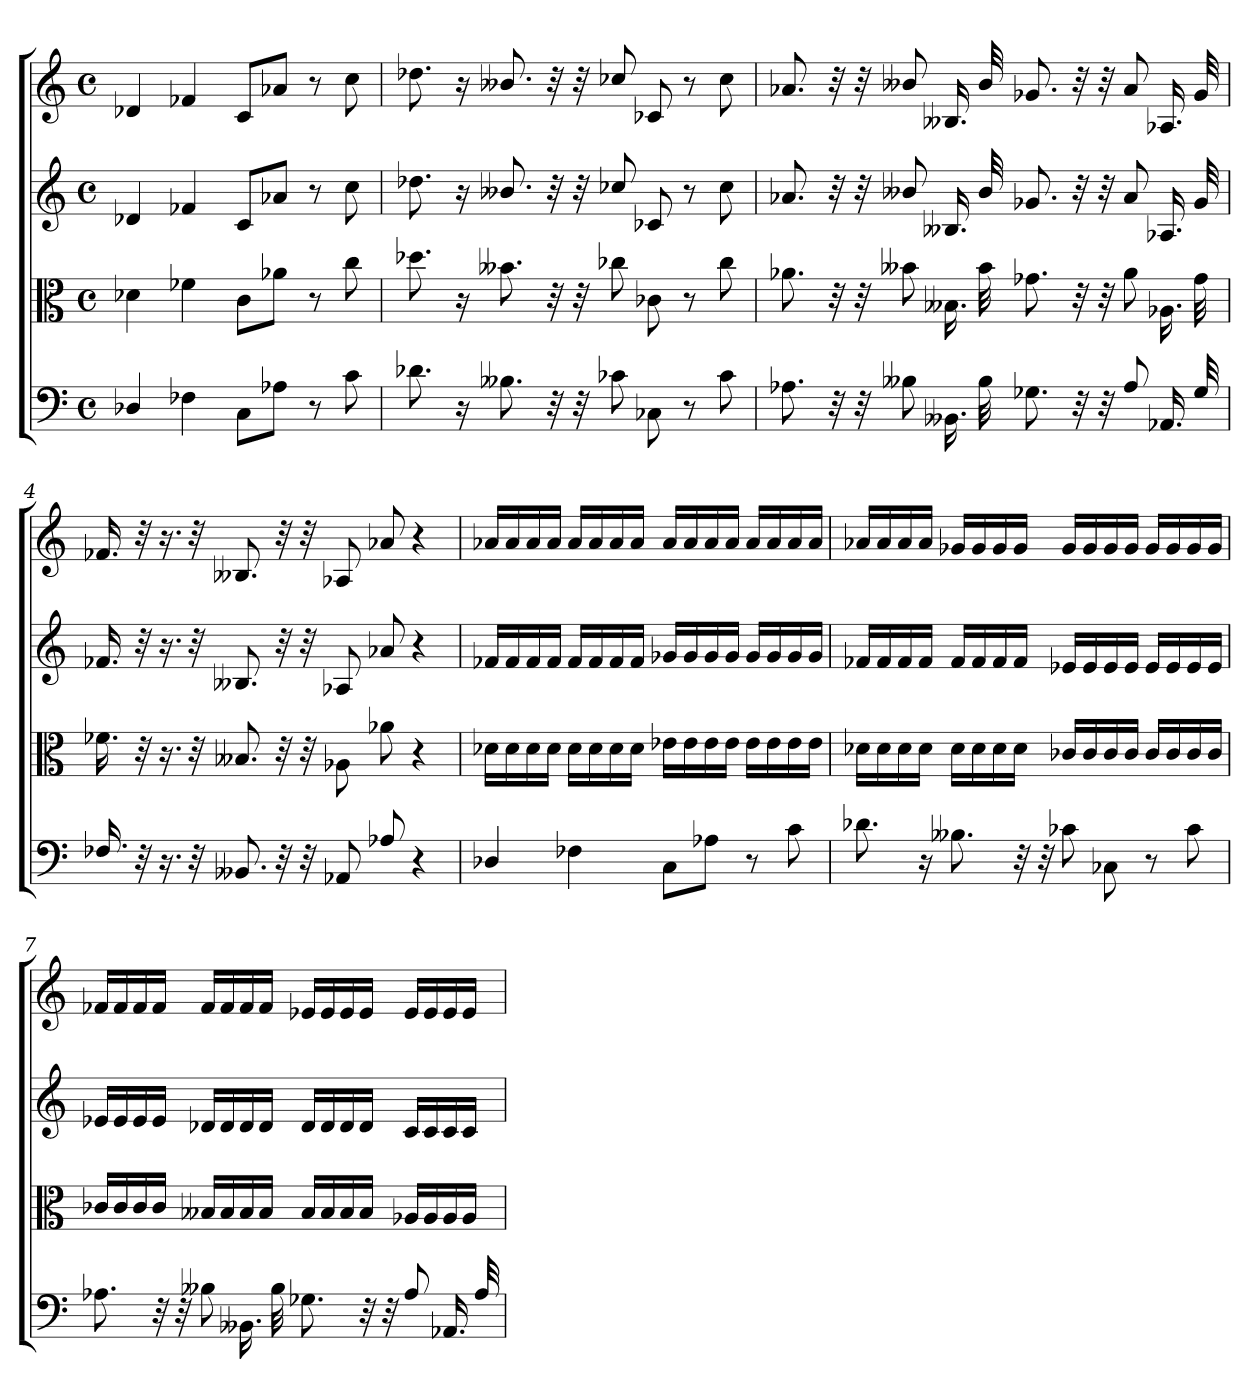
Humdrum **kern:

**kern	**kern	**kern	**kern
*part4	*part3	*part2	*part1
*staff4	*staff3	*staff2	*staff1
*clefF4	*clefC3	*clefG2	*clefG2
*k[]	*k[]	*k[]	*k[]
*M4/4	*M4/4	*M4/4	*M4/4
*met(c)	*met(c)	*met(c)	*met(c)
=	=	=	=
4D-X/	4d-X\	4d-X/	4d-X/
4F-X\	4f-X\	4f-X/	4f-X/
8C\L	8c\L	8c/L	8c/L
8A-X\J	8a-X\J	8a-X/J	8a-X/J
8r	8r	8r	8r
8c\	8cc\	8cc\	8cc\
=2	=2	=2	=2
8.d-X\	8.dd-X\	8.dd-X\	8.dd-X\
16r	16r	16r	16r
8.B--X\	8.b--X\	8.b--X/	8.b--X/
32r	32r	32r	32r
32r	32r	32r	32r
8c-X\	8cc-X\	8cc-X/	8cc-X/
8C-X\	8c-X\	8c-X/	8c-X/
8r	8r	8r	8r
8c-\	8cc-\	8cc-\	8cc-\
=3	=3	=3	=3
8.A-X\	8.a-X\	8.a-X/	8.a-X/
32r	32r	32r	32r
32r	32r	32r	32r
8B--X\	8b--X\	8b--X/	8b--X/
16.BB--X\	16.B--X\	16.B--X/	16.B--X/
32B--\	32b--\	32b--/	32b--/
8.G-X\	8.g-X\	8.g-X/	8.g-X/
32r	32r	32r	32r
32r	32r	32r	32r
8A-/	8a-\	8a-/	8a-/
16.AA-X/	16.A-X\	16.A-X/	16.A-X/
32G-/	32g-\	32g-/	32g-/
=4	=4	=4	=4
16.F-X/	16.f-X\	16.f-X/	16.f-X/
32r	32r	32r	32r
16.r	16.r	16.r	16.r
32r	32r	32r	32r
8.BB--X/	8.B--X/	8.B--X/	8.B--X/
32r	32r	32r	32r
32r	32r	32r	32r
8AA-X/	8A-X\	8A-X/	8A-X/
8A-X/	8a-X\	8a-X/	8a-X/
4r	4r	4r	4r
=5	=5	=5	=5
4D-X/	16d-X\LL	16f-X/LL	16a-X/LL
.	16d-\	16f-/	16a-/
.	16d-\	16f-/	16a-/
.	16d-\JJ	16f-/JJ	16a-/JJ
4F-X\	16d-\LL	16f-/LL	16a-/LL
.	16d-\	16f-/	16a-/
.	16d-\	16f-/	16a-/
.	16d-\JJ	16f-/JJ	16a-/JJ
8C\L	16e-X\LL	16g-X/LL	16a-/LL
.	16e-\	16g-/	16a-/
8A-X\J	16e-\	16g-/	16a-/
.	16e-\JJ	16g-/JJ	16a-/JJ
8r	16e-\LL	16g-/LL	16a-/LL
.	16e-\	16g-/	16a-/
8c\	16e-\	16g-/	16a-/
.	16e-\JJ	16g-/JJ	16a-/JJ
=6	=6	=6	=6
8.d-X\	16d-X\LL	16f-X/LL	16a-X/LL
.	16d-\	16f-/	16a-/
.	16d-\	16f-/	16a-/
16r	16d-\JJ	16f-/JJ	16a-/JJ
8.B--X\	16d-\LL	16f-/LL	16g-X/LL
.	16d-\	16f-/	16g-/
.	16d-\	16f-/	16g-/
32r	16d-\JJ	16f-/JJ	16g-/JJ
32r	.	.	.
8c-X\	16c-X/LL	16e-X/LL	16g-/LL
.	16c-/	16e-/	16g-/
8C-X\	16c-/	16e-/	16g-/
.	16c-/JJ	16e-/JJ	16g-/JJ
8r	16c-/LL	16e-/LL	16g-/LL
.	16c-/	16e-/	16g-/
8c-\	16c-/	16e-/	16g-/
.	16c-/JJ	16e-/JJ	16g-/JJ
=7	=7	=7	=7
8.A-X\	16c-X/LL	16e-X/LL	16f-X/LL
.	16c-/	16e-/	16f-/
.	16c-/	16e-/	16f-/
32r	16c-/JJ	16e-/JJ	16f-/JJ
32r	.	.	.
8B--X\	16B--X/LL	16d-X/LL	16f-/LL
.	16B--/	16d-/	16f-/
16.BB--X\	16B--/	16d-/	16f-/
.	16B--/JJ	16d-/JJ	16f-/JJ
32B--\	.	.	.
8.G-X\	16B--/LL	16d-/LL	16e-X/LL
.	16B--/	16d-/	16e-/
.	16B--/	16d-/	16e-/
32r	16B--/JJ	16d-/JJ	16e-/JJ
32r	.	.	.
8A-/	16A-X/LL	16c/LL	16e-/LL
.	16A-/	16c/	16e-/
16.AA-X/	16A-/	16c/	16e-/
.	16A-/JJ	16c/JJ	16e-/JJ
32A-/	.	.	.
=	=	=	=
*-	*-	*-	*-
